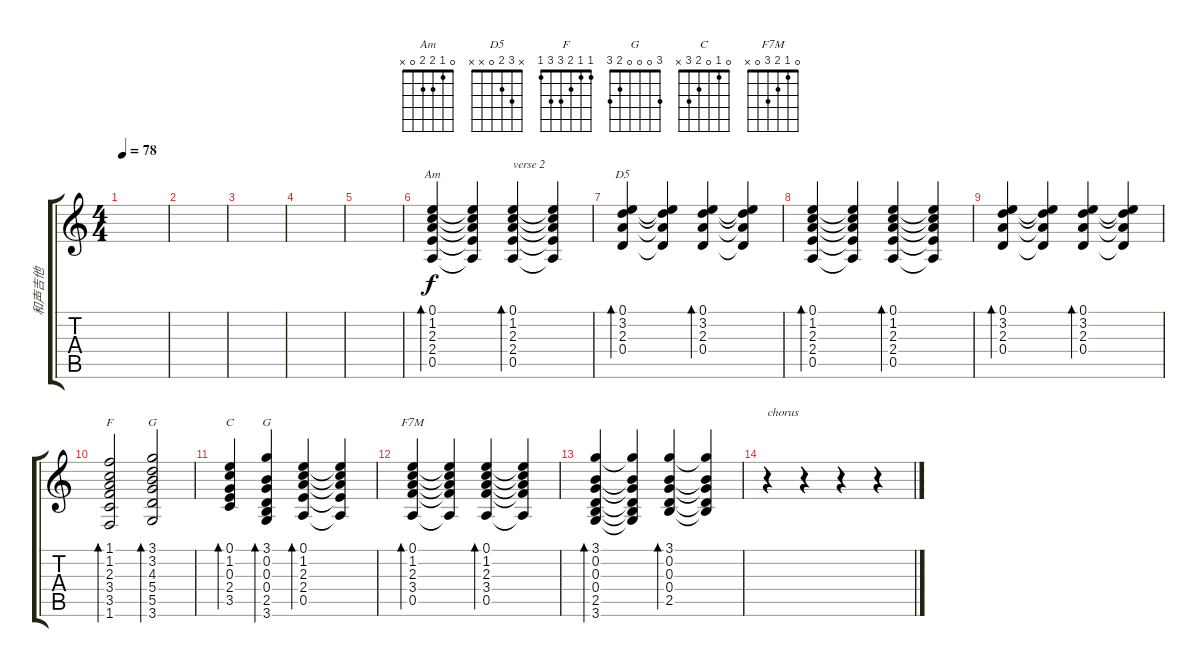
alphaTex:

\track ("和声吉他" "和声吉他") {instrument acousticguitarsteel}
\staff {score tabs}
\tuning (E4 B3 G3 D3 A2 E2) {hide}
\chord ("Am" 0 1 2 2 0 x)
\chord ("D5" x 3 2 0 x x)
\chord ("F" 1 1 2 3 3 1)
\chord ("G" 3 3 4 5 5 3)
\chord ("C" 0 1 0 2 3 x)
\chord ("G" 3 0 0 0 2 3)
\chord ("F7M" 0 1 2 3 0 x)
\ts (4 4)
\tempo 78
\clef g2
\ks c
|
|
|
|
|
(0.1 1.2 2.3 2.4 0.5).4{bd 120 ch "Am" volume 8} (0.1{t} 1.2{t} 2.3{t} 2.4{t} 0.5{t}).4 (0.1 1.2 2.3 2.4 0.5).4{bd 120 txt "verse 2"} (0.1{t} 1.2{t} 2.3{t} 2.4{t} 0.5{t}).4 |
(0.1 3.2 2.3 0.4).4{bd 120 ch "D5"} (0.1{t} 3.2{t} 2.3{t} 0.4{t}).4 (0.1 3.2 2.3 0.4).4{bd 120} (0.1{t} 3.2{t} 2.3{t} 0.4{t}).4 |
(0.1 1.2 2.3 2.4 0.5).4{bd 120} (0.1{t} 1.2{t} 2.3{t} 2.4{t} 0.5{t}).4 (0.1 1.2 2.3 2.4 0.5).4{bd 120} (0.1{t} 1.2{t} 2.3{t} 2.4{t} 0.5{t}).4 |
(0.1 3.2 2.3 0.4).4{bd 120} (0.1{t} 3.2{t} 2.3{t} 0.4{t}).4 (0.1 3.2 2.3 0.4).4{bd 120} (0.1{t} 3.2{t} 2.3{t} 0.4{t}).4 |
(1.1 1.2 2.3 3.4 3.5 1.6).2{bd 120 ch "F"} (3.1 3.2 4.3 5.4 5.5 3.6).2{bd 120 ch "G"} |
(0.1 1.2 0.3 2.4 3.5).4{bd 120 ch "C"} (3.1 0.2 0.3 0.4 2.5 3.6).4{bd 120 ch "G"} (0.1 1.2 2.3 2.4 0.5).4{bd 120} (0.1{t} 1.2{t} 2.3{t} 2.4{t} 0.5{t}).4 |
(0.1 1.2 2.3 3.4 0.5).4{bd 120 ch "F7M"} (0.1{t} 1.2{t} 2.3{t} 3.4{t} 0.5{t}).4 (0.1 1.2 2.3 3.4 0.5).4{bd 120} (0.1{t} 1.2{t} 2.3{t} 3.4{t} 0.5{t}).4 |
(3.1 0.2 0.3 0.4 2.5 3.6).4{bd 120} (3.1{t} 0.2{t} 0.3{t} 0.4{t} 2.5{t} 3.6{t}).4 (3.1 0.2 0.3 0.4 2.5).4{bd 120} (3.1{t} 0.2{t} 0.3{t} 0.4{t} 2.5{t}).4 |
r.4{txt "chorus"} r.4 r.4 r.4
